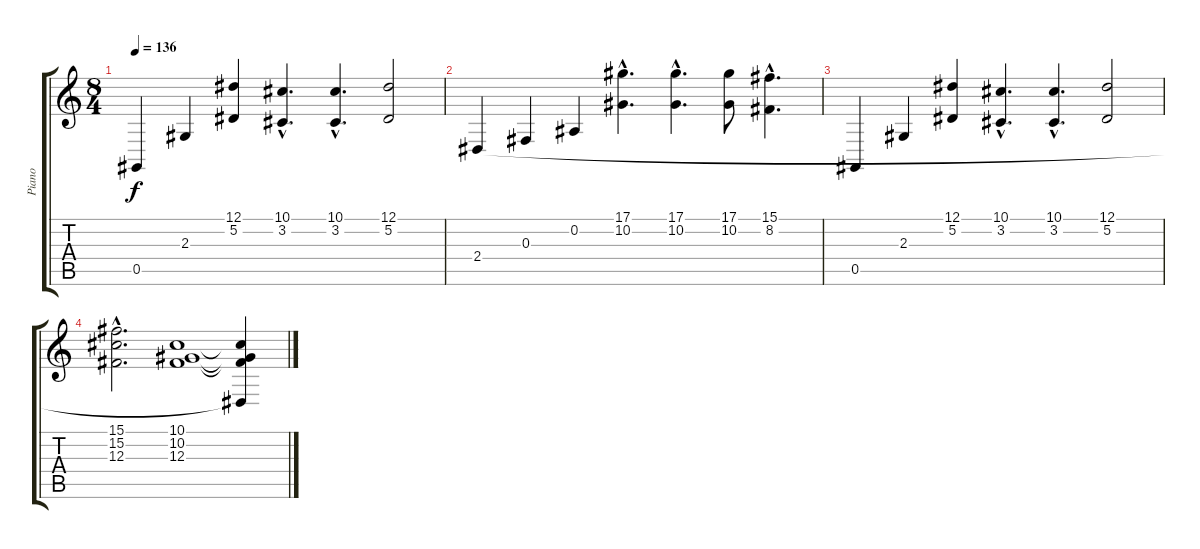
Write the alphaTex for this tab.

\track ("Piano" "Piano") {instrument acousticgrandpiano}
\staff {score tabs}
\tuning (Eb4 Bb3 Gb3 Db3 Ab2 Eb2) {hide}
\ts (8 4)
\tempo 136
\clef g2
\ks c
0.5.4{dy f} 2.3.4 (12.1 5.2).4 (10.1{hac} 3.2{hac}).4{d} (10.1{hac} 3.2{hac}).4{d} (12.1 5.2).2 |
2.4.4 0.3.4 0.2.4 (17.1{hac} 10.2{hac}).4{d} (17.1{hac} 10.2{hac}).4{d} (17.1 10.2).8 (15.1{hac} 8.2{hac}).4{d} |
0.5.4 2.3.4 (12.1 5.2).4 (10.1{hac} 3.2{hac}).4{d} (10.1{hac} 3.2{hac}).4{d} (12.1 5.2).2 |
(15.1{hac} 15.2{hac} 12.3{hac}).2{d} (10.1 10.2 12.3).1 (10.1{t} 10.2{t} 12.3{t} 2.4{t}).4
